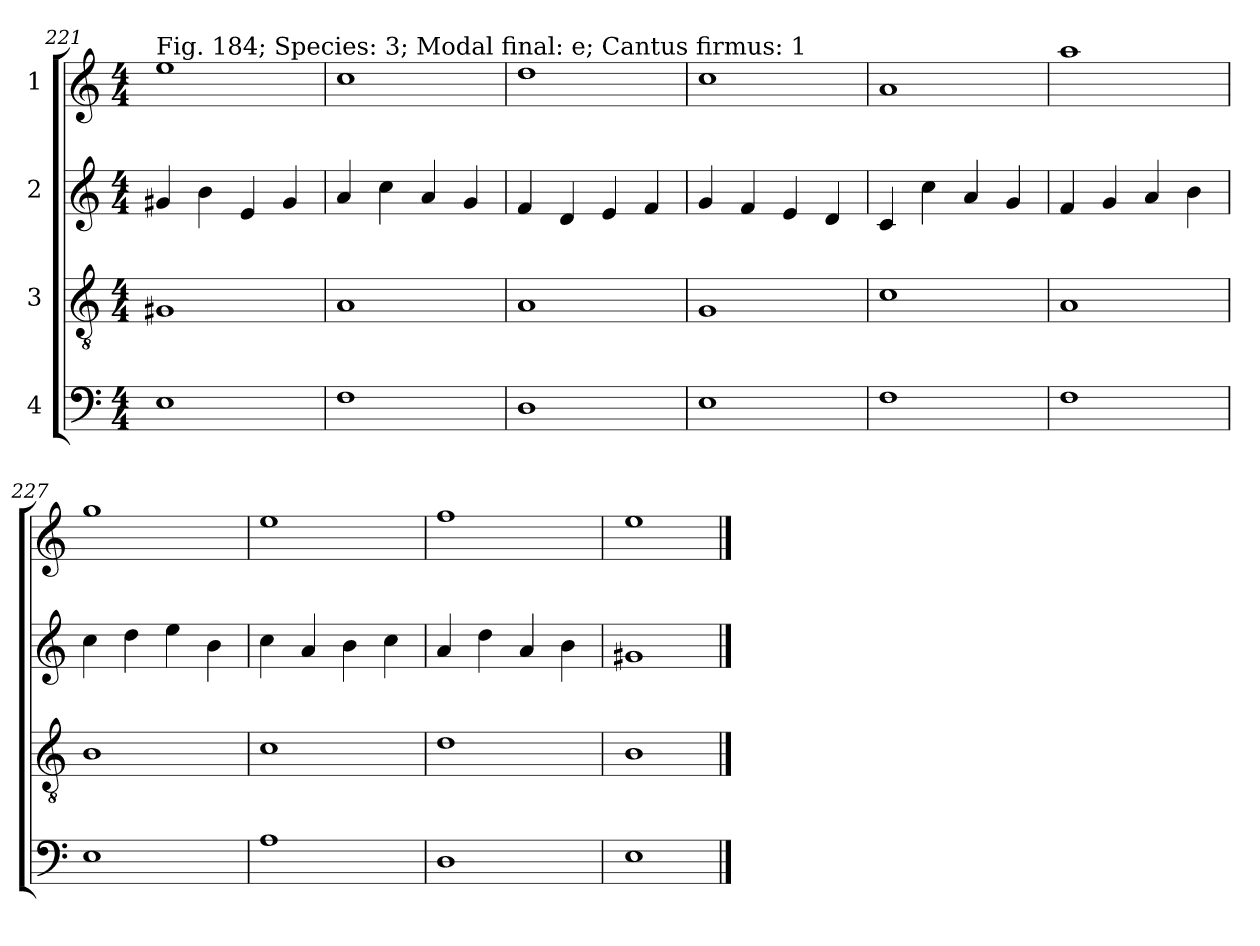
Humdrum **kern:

**kern	**kern	**kern	**kern
*part4	*part3	*part2	*part1
*staff4	*staff3	*staff2	*staff1
*I"4	*I"3	*I"2	*I"1
*clefF4	*clefGv2	*clefG2	*clefG2
*k[]	*k[]	*k[]	*k[]
*M4/4	*M4/4	*M4/4	*M4/4
=221	=221	=221	=221
!	!	!	!LO:TX:a:t=Fig. 184; Species&colon; 3; Modal final&colon; e; Cantus firmus&colon; 1
1E	1G#X	4g#X/	1ee
.	.	4b\	.
.	.	4e/	.
.	.	4g#/	.
=222	=222	=222	=222
1F	1A	4a/	1cc
.	.	4cc\	.
.	.	4a/	.
.	.	4g/	.
=223	=223	=223	=223
1D	1A	4f/	1dd
.	.	4d/	.
.	.	4e/	.
.	.	4f/	.
=224	=224	=224	=224
1E	1G	4g/	1cc
.	.	4f/	.
.	.	4e/	.
.	.	4d/	.
=225	=225	=225	=225
1F	1c	4c/	1a
.	.	4cc\	.
.	.	4a/	.
.	.	4g/	.
=226	=226	=226	=226
1F	1A	4f/	1aa
.	.	4g/	.
.	.	4a/	.
.	.	4b\	.
=227	=227	=227	=227
1E	1B	4cc\	1gg
.	.	4dd\	.
.	.	4ee\	.
.	.	4b\	.
=228	=228	=228	=228
1A	1c	4cc\	1ee
.	.	4a/	.
.	.	4b\	.
.	.	4cc\	.
=229	=229	=229	=229
1D	1d	4a/	1ff
.	.	4dd\	.
.	.	4a/	.
.	.	4b\	.
=230	=230	=230	=230
1E	1B	1g#X	1ee
==	==	==	==
*-	*-	*-	*-
